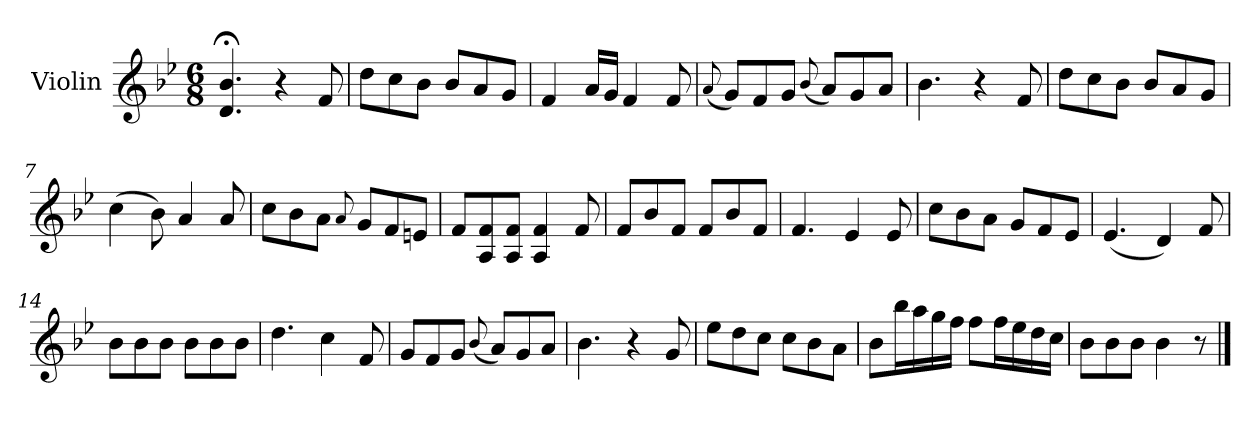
**kern
*part1
*staff1
*I"Violin
*I'Vln.
*clefG2
*k[b-e-]
*M6/8
=1
4.d;</ 4.b-;</
4r
8f/
=2
8dd\L
8cc\
8b-\J
8b-/L
8a/
8g/J
=3
4f/
16a/LL
16g/JJ
4f/
8f/
=4
(<8qqa/
8g/L)
8f/
8g/J
(<8qqb-/
8a/L)
8g/
8a/J
=5
4.b-\
4r
8f/
!!LO:LB:g=z
=6
8dd\L
8cc\
8b-\J
8b-/L
8a/
8g/J
=7
(>4cc\
8b-\)
4a/
8a/
=8
8cc\L
8b-\
8a\J
8qqa/
8g/L
8f/
8en/J
=9
8f/L
8A/ 8f/
8A/ 8f/J
4A/ 4f/
8f/
=10
8f/L
8b-/
8f/J
8f/L
8b-/
8f/J
=11
4.f/
4e-/
8e-/
!!LO:LB:g=z
=12
8cc\L
8b-\
8a\J
8g/L
8f/
8e-/J
=13
(<4.e-/
4d/)
8f/
=14
8b-\L
8b-\
8b-\J
8b-\L
8b-\
8b-\J
=15
4.dd\
4cc\
8f/
=16
8g/L
8f/
8g/J
(<8qqb-/
8a/L)
8g/
8a/J
=17
4.b-\
4r
8g/
!!LO:LB:g=z
=18
8ee-\L
8dd\
8cc\J
8cc\L
8b-\
8a\J
=19
8b-\L
16bb-\L
16aa\
16gg\
16ff\JJ
8ff\L
16ff\L
16ee-\
16dd\
16cc\JJ
=20
8b-\L
8b-\
8b-\J
4b-\
8r
==
*-
